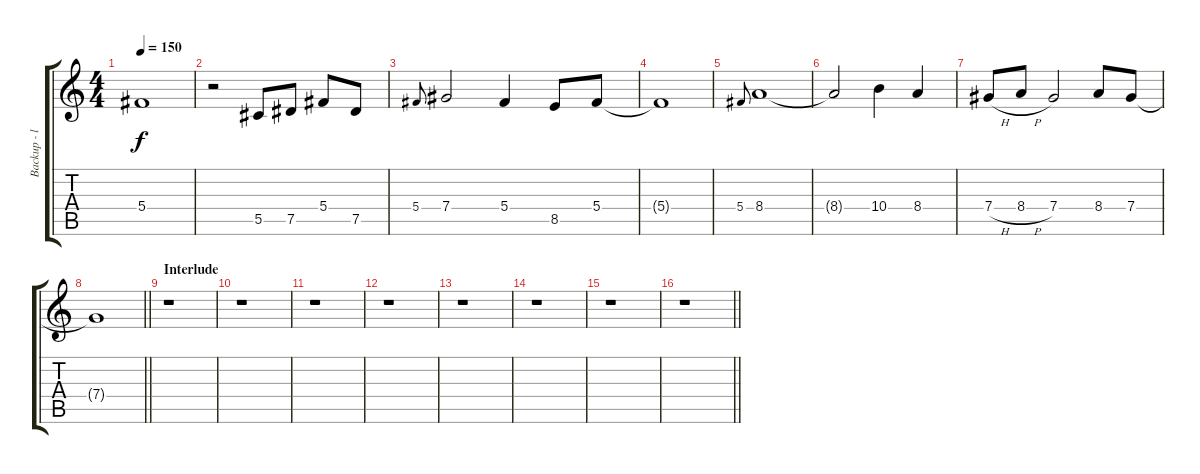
\track ("Backup - left and center" "Backup - l") {instrument acousticguitarsteel}
\staff {score tabs}
\tuning (Eb4 Bb3 Gb3 Db3 Ab2 Eb2) {hide}
\ts (4 4)
\tempo 150
\clef g2
\ks c
5.4{t}.1{dy f} |
r.2 5.5.8 7.5.8 5.4.8 7.5.8 |
5.4.8{gr onbeat} 7.4.2 5.4.4 8.5.8 5.4.8 |
5.4{t}.1 |
5.4.8{gr onbeat} 8.4.1 |
8.4{t}.2 10.4.4 8.4.4 |
7.4{h}.8 8.4{h}.8 7.4.2 8.4.8 7.4.8 |
\barLineRight lightlight
7.4{t}.1 |
\section ("" "Interlude")
r.1 |
r.1 |
r.1 |
r.1 |
r.1 |
r.1 |
r.1 |
\barLineRight lightlight
r.1
